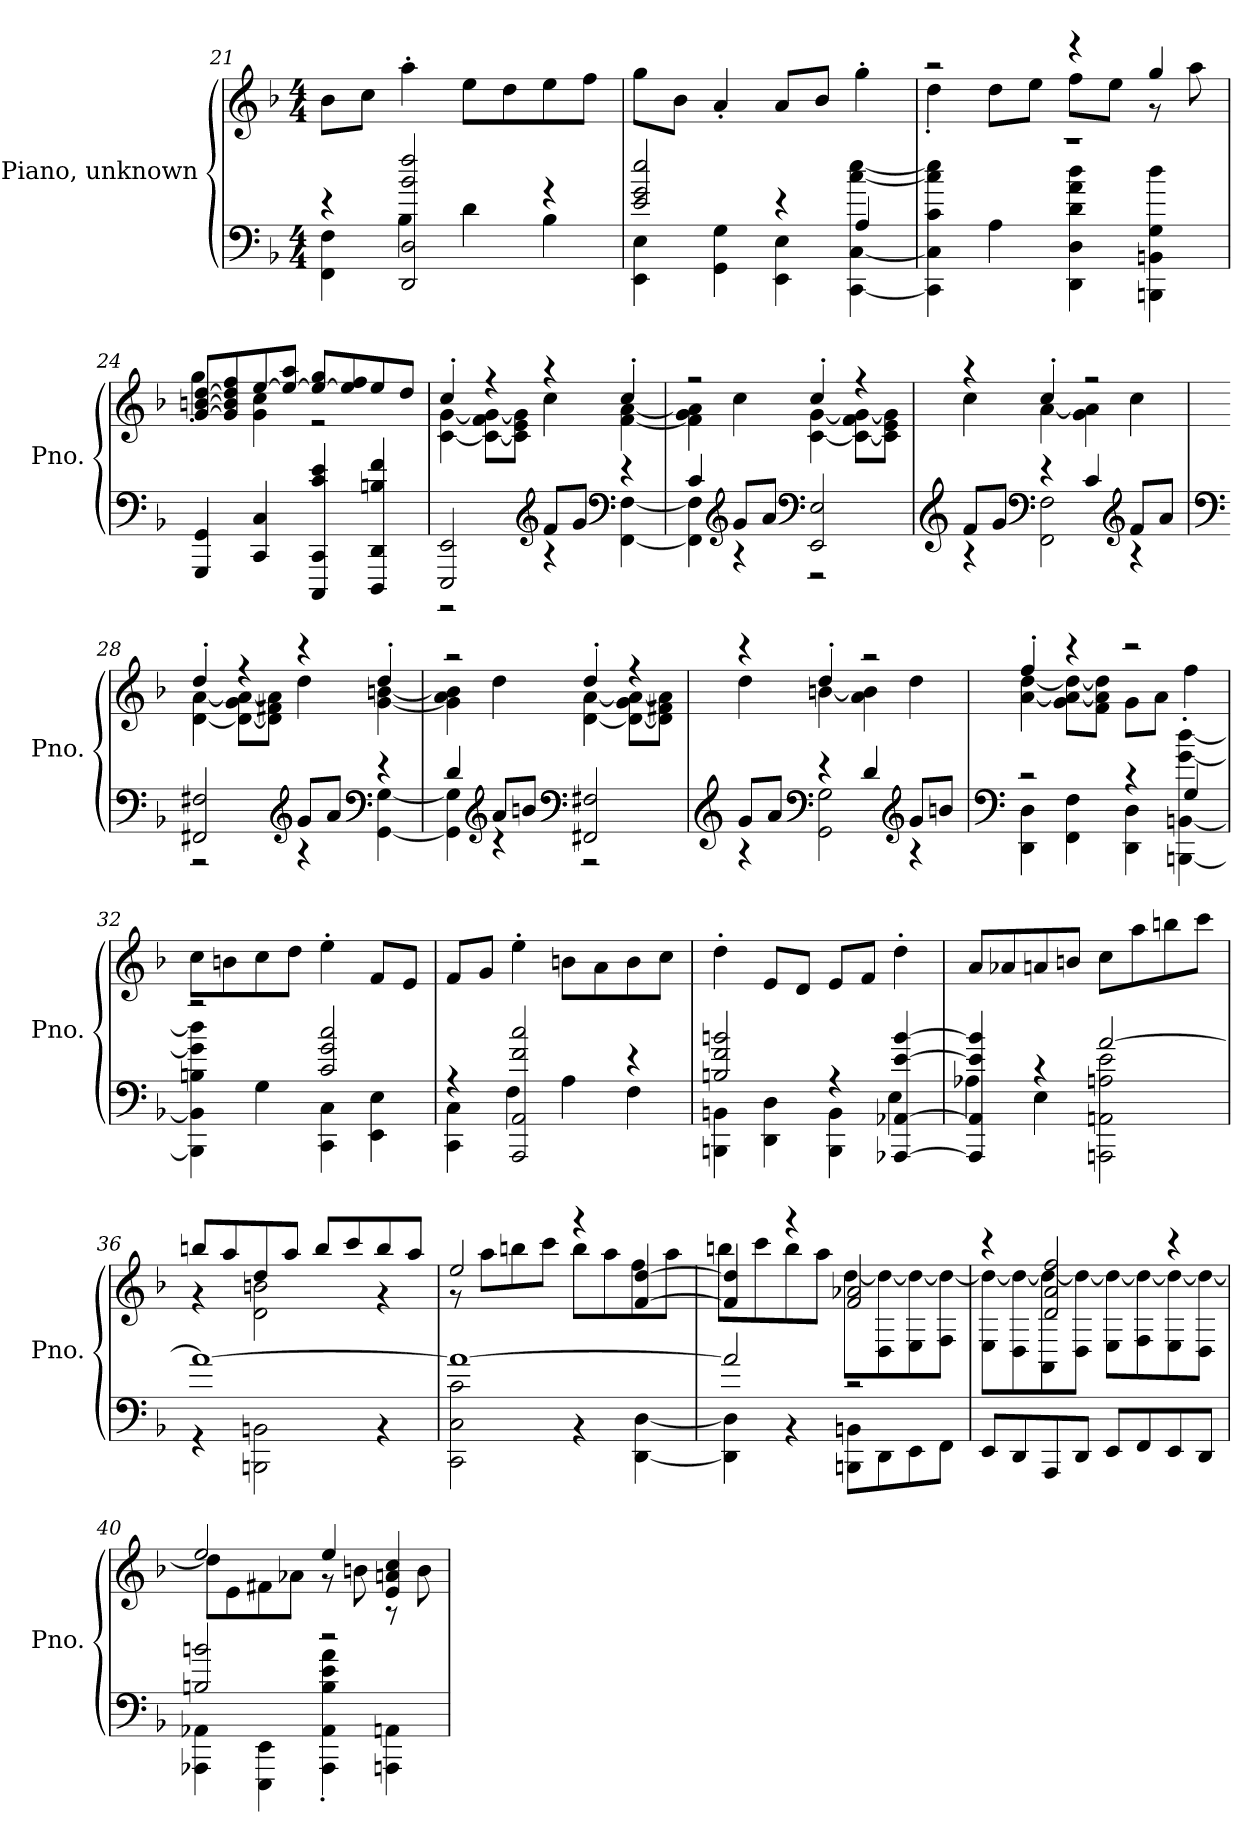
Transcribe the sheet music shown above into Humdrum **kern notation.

**kern	**kern
*part1	*part1
*staff2	*staff1
*I"Piano, unknown	*
*I'Pno.	*
*clefF4	*clefG2
*k[b-]	*k[b-]
*M4/4	*M4/4
=21	=21
*^	*
4r	4FF\ 4F\	8b-\L
.	.	8cc\J
2DD/ 2D/ 2b-/ 2ff/	4B-\	4aa'\
.	4d\	8ee\L
.	.	8dd\
4r	4B-\	8ee\
.	.	8ff\J
=22	=22	=22
2e/ 2g/ 2ee/	4EE\ 4E\	8gg\L
.	.	8b-\J
.	4GG\ 4G\	4a'/
4r	4EE\ 4E\	8a/L
.	.	8b-/J
4A/	[4CC\ [4C\ [4cc\ [4ee\	4gg'\
=23	=23	=23
*	*	*^
1r	4CC\] 4C\] 4c\ 4cc\] 4ee\]	2r	4dd'\
.	4A\	.	8dd\L
.	.	.	8ee\J
.	4DD\ 4D\ 4d\ 4a\ 4dd\	4r	8ff\L
.	.	.	8ee\J
.	4BBBn\ 4BBn\ 4G\ 4dd\	4gg/	8r
.	.	.	8aa\
*v	*v	*	*
!!LO:PB:g=z	!!
=24	=24	=24
4GGG/ 4GG/	[8g/ [8bn/ [8dd/L	4gg'\
.	8g/] 8b/] 8dd/] 8ff/	.
4CC/ 4C/	[8ee/	4g\ 4cc\
.	8ee/_ 8aa/J	.
4CCC/ 4CC/ 4c/ 4e/	8ee/_ 8gg/L	2r
.	8ee/] 8ff/	.
4DDD/ 4DD/ 4Bn/ 4f/	8ee/	.
.	8dd/J	.
=25	=25	=25
*^	*	*
2EEE/ 2EE/	2r	4cc'/	[4c\ [4g\
.	.	4r	8c\_ 8f\ 8g\_L
.	.	.	8c\] 8e\ 8g\]J
*clefG2	*	*	*
8f/L	4r	4r	4cc\
8g/J	.	.	.
*clefF4	*	*	*
4r	[4FF\ [4F\	4cc'/	[4f\ [4a\
=26	=26	=26	=26
4c/	4FF\] 4F\]	2r	4f\] 4g\ 4a\]
*clefG2	*	*	*
8g/L	4r	.	4cc\
8a/J	.	.	.
*clefF4	*	*	*
2EE/ 2E/	2r	4cc'/	[4c\ [4g\
.	.	4r	8c\_ 8f\ 8g\_L
.	.	.	8c\] 8e\ 8g\]J
!!LO:LB:g=z	!!
=27	=27	=27	=27
*clefG2	*	*	*
8f/L	4r	4r	4cc\
8g/J	.	.	.
*clefF4	*	*	*
4r	2FF\ 2F\	4cc'/	[4a\
4c/	.	2r	4g\ 4a\]
*clefG2	*	*	*
8f/L	4r	.	4cc\
8a/J	.	.	.
=28	=28	=28	=28
*clefF4	*	*	*
2FF#X/ 2F#X/	2r	4dd'/	[4d\ [4a\
.	.	4r	8d\_ 8g\ 8a\_L
.	.	.	8d\] 8f#X\ 8a\]J
*clefG2	*	*	*
8g/L	4r	4r	4dd\
8a/J	.	.	.
*clefF4	*	*	*
4r	[4GG\ [4G\	4dd'/	[4g\ [4bn\
=29	=29	=29	=29
4d/	4GG\] 4G\]	2r	4g\] 4a\ 4b\]
*clefG2	*	*	*
8a/L	4r	.	4dd\
8bn/J	.	.	.
*clefF4	*	*	*
2FF#X/ 2F#X/	2r	4dd'/	[4d\ [4a\
.	.	4r	8d\_ 8g\ 8a\_L
.	.	.	8d\] 8f#X\ 8a\]J
!!LO:LB:g=z	!!
=30	=30	=30	=30
*clefG2	*	*	*
8g/L	4r	4r	4dd\
8a/J	.	.	.
*clefF4	*	*	*
4r	2GG\ 2G\	4dd'/	[4bn\
4d/	.	2r	4a\ 4b\]
*clefG2	*	*	*
8g/L	4r	.	4dd\
8bn/J	.	.	.
=31	=31	=31	=31
*clefF4	*	*	*
2r	4DD\ 4D\	4ff'/	[4a\ [4dd\
.	4FF\ 4F\	4r	8g\ 8a\_ 8dd\_L
.	.	.	8f\ 8a\] 8dd\]J
4r	4DD\ 4D\	2r	8g\L
.	.	.	8a\J
4G/	[4BBBn\ [4BBn\ [4g\ [4dd\	.	4ff'\
*	*	*v	*v
=32	=32	=32
2r	4BBB\] 4BB\] 4Bn\ 4g\] 4dd\]	8cc\L
.	.	8bn\
.	4G\	8cc\
.	.	8dd\J
2c/ 2g/ 2cc/	4CC\ 4C\	4ee'\
.	4EE\ 4E\	8f/L
.	.	8e/J
=33	=33	=33
4r	4CC\ 4C\	8f/L
.	.	8g/J
2AAA/ 2AA/ 2f/ 2cc/	4F\	4ee'\
.	4A\	8bn\L
.	.	8a\
4r	4F\	8b\
.	.	8cc\J
!!LO:LB:g=z
=34	=34	=34
2Bn/ 2f/ 2bn/	4BBBn\ 4BBn\	4dd'\
.	4DD\ 4D\	8e/L
.	.	8d/J
4r	4BBB\ 4BB\	8e/L
.	.	8f/J
[4AAA-X/ [4AA-X/ [4e/ [4b/	4E\	4dd'\
=35	=35	=35
4AAA-/] 4AA-/] 4e/] 4b/]	4A-X\	8a/L
.	.	8a-X/
4r	4E\	8an/
.	.	8bn/J
[2a/	2AAAn\ 2AAn\ 2An\ 2e\	8cc\L
.	.	8aa\
.	.	8bbn\
.	.	8ccc\J
=36	=36	=36
*	*	*^
1a_	4r	8bbn/L	4r
.	.	8aa/	.
.	2BBBn\ 2BBn\	8dd/	2d\ 2bn\
.	.	8aa/J	.
.	.	8bb/L	.
.	.	8ccc/	.
.	4r	8bb/	4r
.	.	8aa/J	.
=37	=37	=37	=37
1a_	2CC\ 2C\ 2c\	2ee/	8r
.	.	.	8aa\L
.	.	.	8bbn\
.	.	.	8ccc\J
.	4r	4r	8bb\L
.	.	.	8aa\
.	[4DD\ [4D\	[4f/ [4dd/	8ff\
.	.	.	8aa\J
!!LO:LB:g=z	!!
=38	=38	=38	=38
2a/]	4DD\] 4D\]	4f/] 4dd/]	8bbn\L
.	.	.	8ccc\
.	4r	4r	8bb\
.	.	.	8aa\J
2r	8BBBn\ 8BBn\L	2f/ 2a-X/	[8dd\L
.	8DD\	.	8D\ 8dd\_
.	8EE\	.	8E\ 8dd\_
.	8FF\J	.	8F\ 8dd\_J
*v	*v	*	*
=39	=39	=39
8EE/L	4r	8E\ 8dd\_L
8DD/	.	8D\ 8dd\_
8AAA/	2d/ 2a/ 2ff/	8AA\ 8dd\_
8DD/J	.	8D\ 8dd\_J
8EE/L	.	8E\ 8dd\_L
8FF/	.	8F\ 8dd\_
8EE/	4r	8E\ 8dd\_
8DD/J	.	8D\ 8dd\_J
=40	=40	=40
*^	*	*
2Bn/ 2bn/	4AAA-X\ 4AA-X\	2ee/	8dd\L]
.	.	.	8e\
.	4EEE\ 4EE\	.	8f#X\
.	.	.	8a-X\J
2r	4AAA-\' 4AA-\' 4B\' 4e\' 4a\'	4ee/	8r
.	.	.	8bn\
.	4AAAn\ 4AAn\	4e/ 4an/ 4cc/	8r
.	.	.	8b\
*v	*v	*	*
*	*v	*v
=	=
*-	*-
